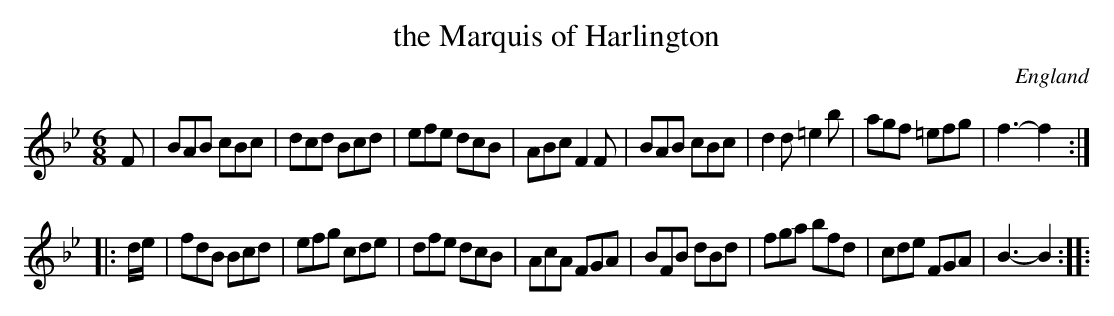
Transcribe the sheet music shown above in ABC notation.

X:1
T:the Marquis of Harlington
L:1/8
M:6/8
O:England
K:Bb major
F |\
BAB cBc | dcd Bcd | efe dcB | ABc F2F | \
BAB cBc | d2d =e2b | agf =efg | f3- f2 ::
d/e/ | \
fdB Bcd | efg cde | dfe dcB | AcA FGA | \
BFB dBd | fga bfd | cde FGA | B3- B2 ::
